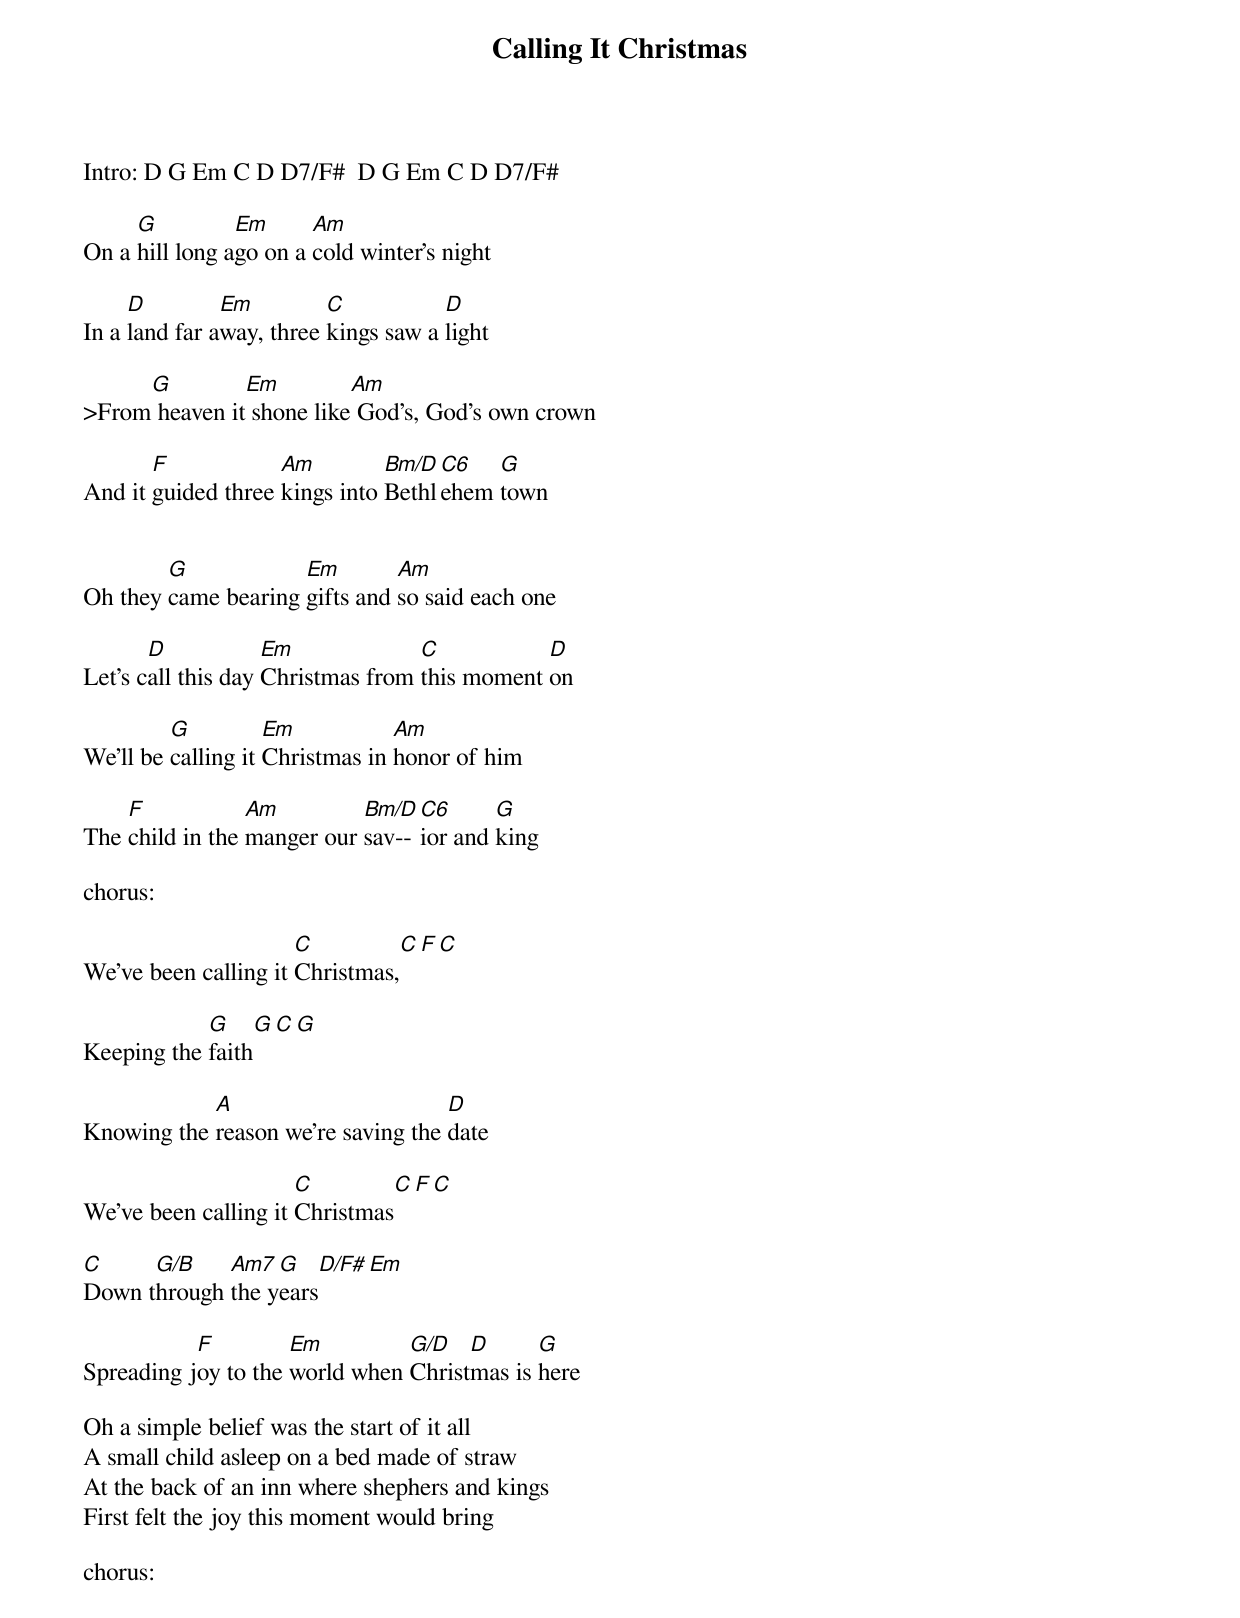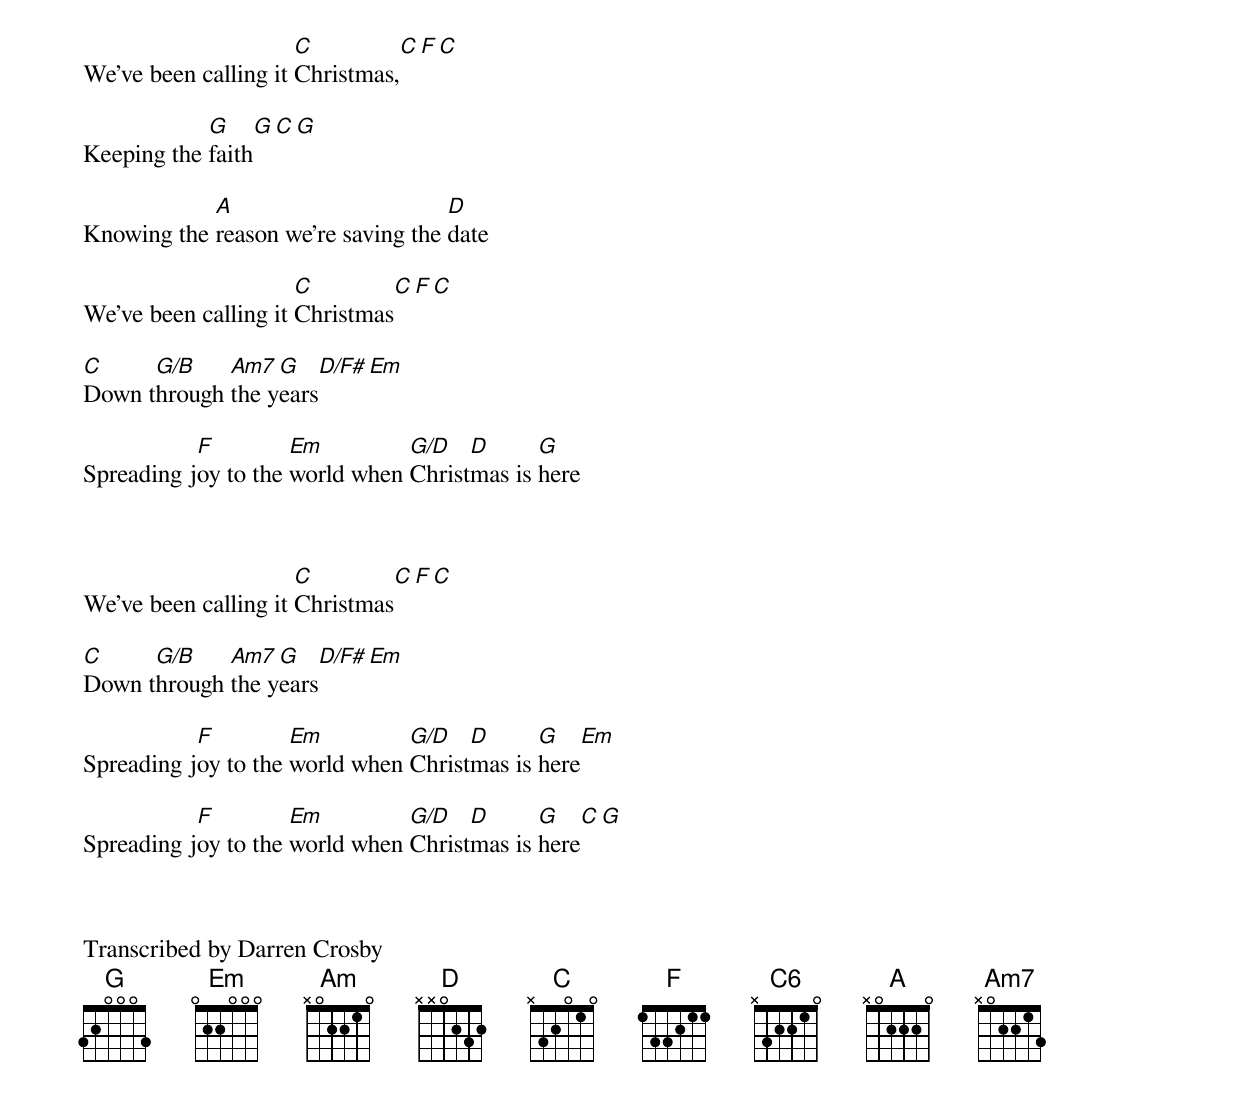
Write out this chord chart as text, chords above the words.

Calling It Christmas

Intro: D G Em C D D7/F#  D G Em C D D7/F#

     G          Em      Am
On a hill long ago on a cold winter's night

     D         Em         C           D
In a land far away, three kings saw a light

     G         Em         Am
>From heaven it shone like God's, God's own crown

       F            Am         Bm/D C6   G
And it guided three kings into Bethlehem town


        G            Em        Am
Oh they came bearing gifts and so said each one

       D            Em             C           D
Let's call this day Christmas from this moment on

         G          Em           Am
We'll be calling it Christmas in honor of him

    F            Am         Bm/D C6      G
The child in the manger our sav--ior and king

chorus:

                      C          C F C
We've been calling it Christmas,

            G     G C G
Keeping the faith

            A                       D
Knowing the reason we're saving the date

                      C        C F C
We've been calling it Christmas

C     G/B    Am7  G    D/F#  Em
Down through the years

           F         Em         G/D   D      G
Spreading joy to the world when Christmas is here

Oh a simple belief was the start of it all
A small child asleep on a bed made of straw
At the back of an inn where shephers and kings
First felt the joy this moment would bring

chorus:

                      C          C F C
We've been calling it Christmas,

            G     G C G
Keeping the faith

            A                       D
Knowing the reason we're saving the date

                      C        C F C
We've been calling it Christmas

C     G/B    Am7  G    D/F#  Em
Down through the years

           F         Em         G/D   D      G
Spreading joy to the world when Christmas is here



                      C        C F C
We've been calling it Christmas

C     G/B    Am7  G    D/F#  Em
Down through the years

           F         Em         G/D   D      G     Em
Spreading joy to the world when Christmas is here

           F         Em         G/D   D      G     C G
Spreading joy to the world when Christmas is here



Transcribed by Darren Crosby
